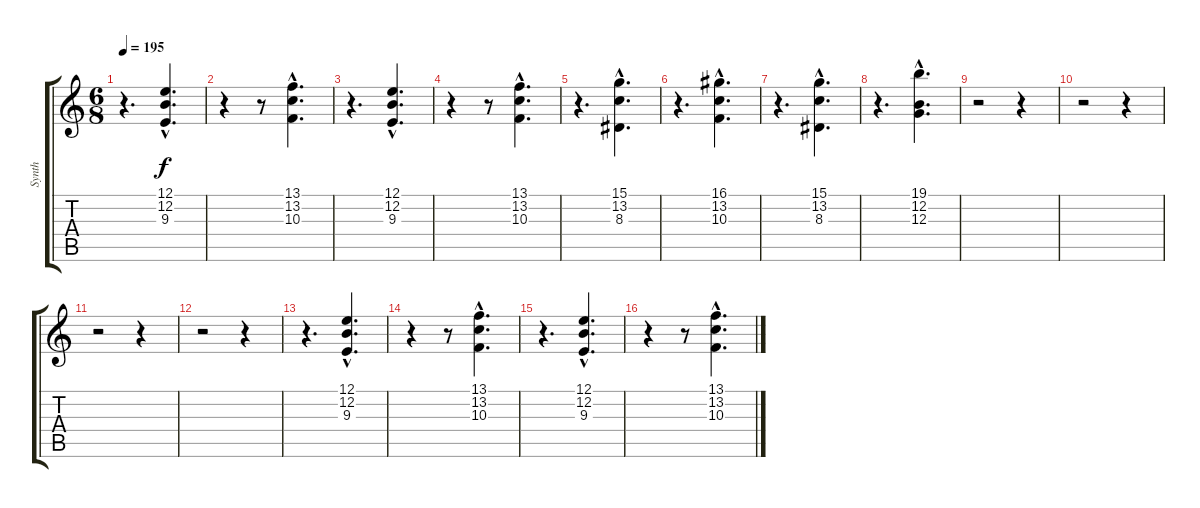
\track ("Synth" "Synth") {instrument stringensemble2}
\staff {score tabs}
\tuning (E4 B3 G3 D3 A2 E2) {hide}
\ts (6 8)
\tempo 195
\clef g2
\ks c
r.4{d dy f volume 10} (12.1{hac} 12.2{hac} 9.3{hac}).4{d} |
r.4 r.8 (13.1{hac} 13.2{hac} 10.3{hac}).4{d} |
r.4{d} (12.1{hac} 12.2{hac} 9.3{hac}).4{d} |
r.4 r.8 (13.1{hac} 13.2{hac} 10.3{hac}).4{d} |
r.4{d} (15.1{hac} 13.2{hac} 8.3{hac}).4{d} |
r.4{d} (16.1{hac} 13.2{hac} 10.3{hac}).4{d} |
r.4{d} (15.1{hac} 13.2{hac} 8.3{hac}).4{d} |
r.4{d} (19.1{hac} 12.2{hac} 12.3{hac}).4{d} |
r.2 r.4 |
r.2 r.4 |
r.2 r.4 |
r.2 r.4 |
r.4{d volume 10} (12.1{hac} 12.2{hac} 9.3{hac}).4{d} |
r.4 r.8 (13.1{hac} 13.2{hac} 10.3{hac}).4{d} |
r.4{d} (12.1{hac} 12.2{hac} 9.3{hac}).4{d} |
r.4 r.8 (13.1{hac} 13.2{hac} 10.3{hac}).4{d}
